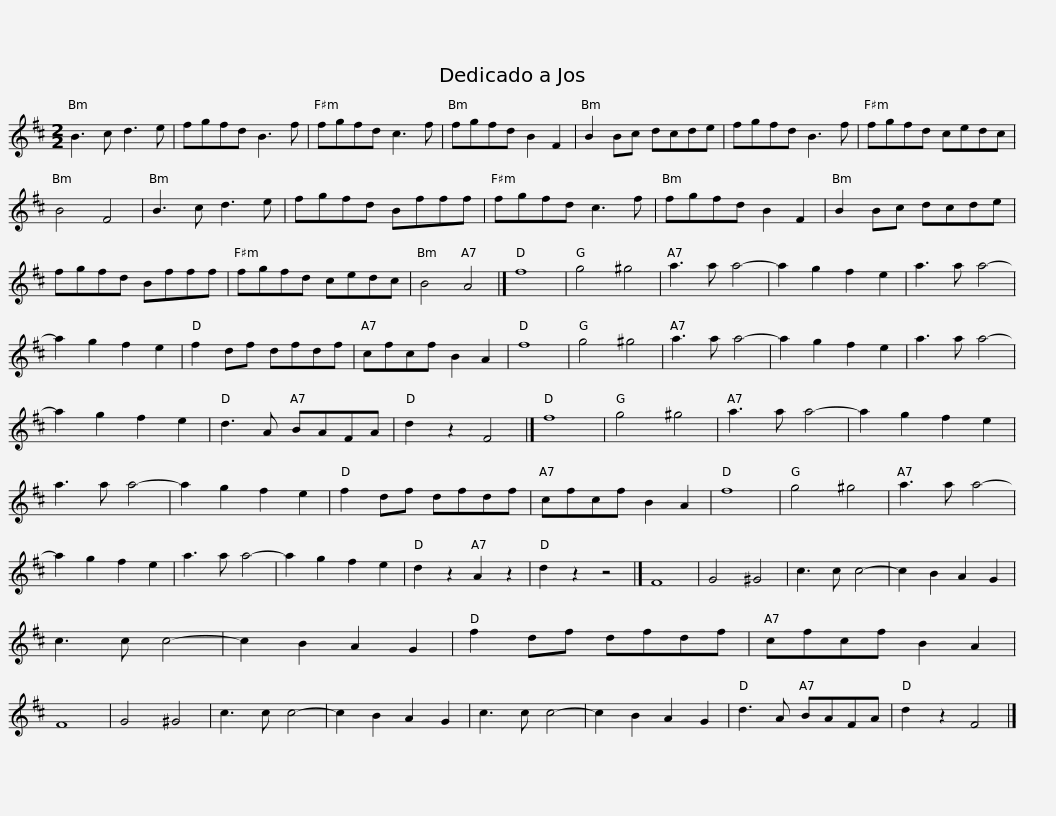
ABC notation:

X:1
L:1/8
M:2/2
I:linebreak $
K:D
V:1 treble
V:1
 B3 c d3 e | fgfd B3 f | fgfd c3 f | fgfd B2 F2 | B2 Bc dcde | %5
 fgfd B3 f |$ fgfd cedc | B4 F4 | B3 c d3 e | fgfd Bfff | %10
 fgfd c3 f | fgfd B2 F2 | B2 Bc dcde |$ fgfd Bfff | fgfd cedc | %15
 B4 A4 |] f8 | g4 ^g4 | a3 a a4- | a2 g2 f2 e2 | %20
 a3 a a4- | a2 g2 f2 e2 |$ f2 df dfdf | cfcf B2 A2 | f8 | %25
 g4 ^g4 | a3 a a4- | a2 g2 f2 e2 | a3 a a4- | a2 g2 f2 e2 | %30
 d3 A BAFA |$ d2 z2 F4 |] f8 | g4 ^g4 | a3 a a4- | %35
 a2 g2 f2 e2 | a3 a a4- | a2 g2 f2 e2 | f2 df dfdf | cfcf B2 A2 | %40
 f8 |$ g4 ^g4 | a3 a a4- | a2 g2 f2 e2 | a3 a a4- | %45
 a2 g2 f2 e2 | d2 z2 A2 z2 | d2 z2 z4 |] F8 | G4 ^G4 | %50
 c3 c c4- | c2 B2 A2 G2 |$ c3 c c4- | c2 B2 A2 G2 | f2 df dfdf | %55
 cfcf B2 A2 | F8 | G4 ^G4 | c3 c c4- | c2 B2 A2 G2 | %60
 c3 c c4- | c2 B2 A2 G2 |$ d3 A BAFA | d2 z2 F4 |] %64
